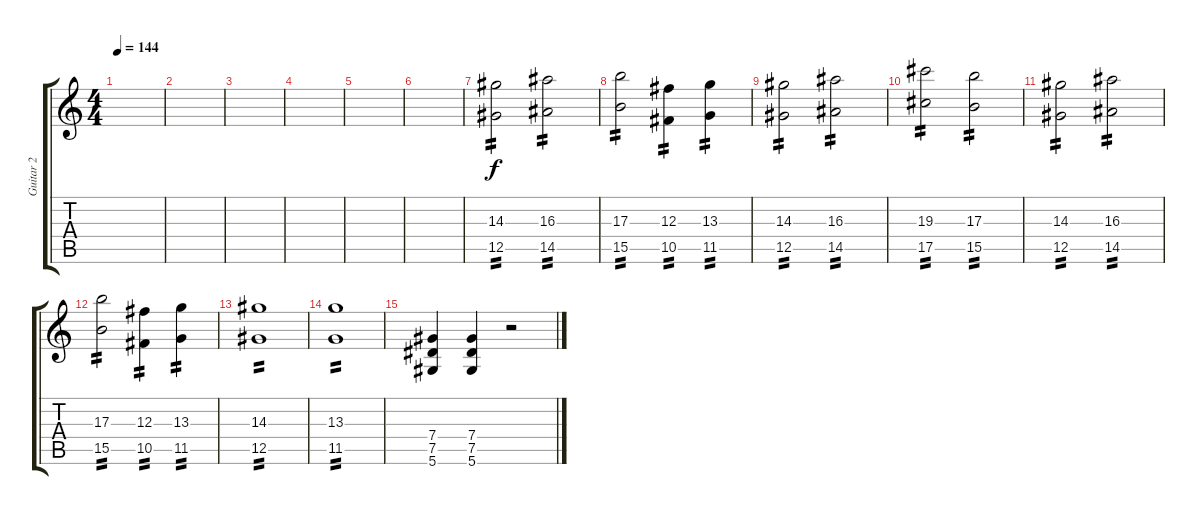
\track ("Guitar 2" "Guitar 2") {instrument distortionguitar}
\staff {score tabs}
\tuning (Eb4 Bb3 Gb3 Db3 Ab2 Eb2) {hide}
\ts (4 4)
\tempo 144
\clef g2
\ks c
|
|
|
|
|
|
(14.3 12.5).2{tp 2} (16.3 14.5).2{tp 2} |
(17.3 15.5).2{tp 2} (12.3 10.5).4{tp 2} (13.3 11.5).4{tp 2} |
(14.3 12.5).2{tp 2} (16.3 14.5).2{tp 2} |
(19.3 17.5).2{tp 2} (17.3 15.5).2{tp 2} |
(14.3 12.5).2{tp 2} (16.3 14.5).2{tp 2} |
(17.3 15.5).2{tp 2} (12.3 10.5).4{tp 2} (13.3 11.5).4{tp 2} |
(14.3 12.5).1{tp 2} |
(13.3 11.5).1{tp 2} |
(7.4 7.5 5.6).4 (7.4 7.5 5.6).4 r.2
